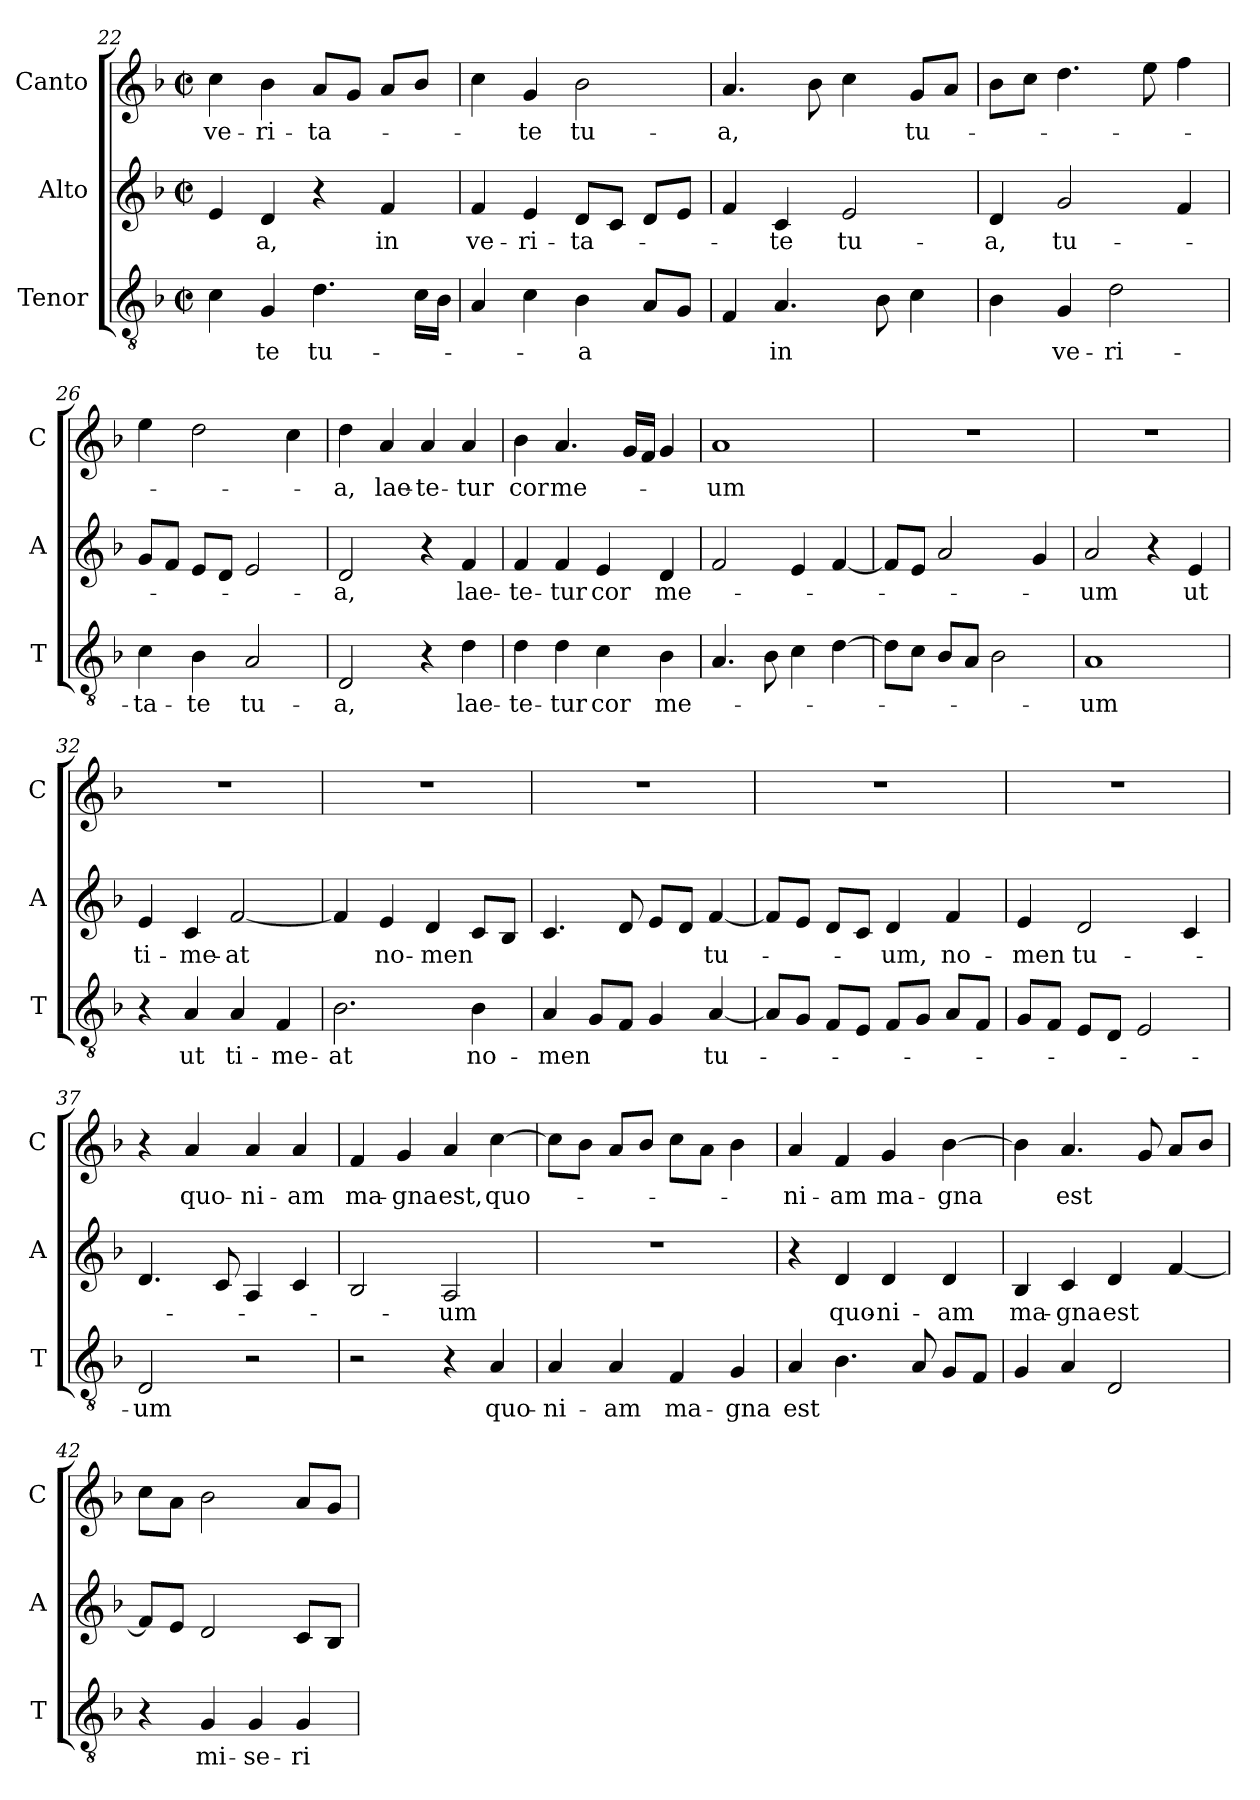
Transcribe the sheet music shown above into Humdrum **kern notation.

**kern	**text	**kern	**text	**kern	**text
*part3	*part3	*part2	*part2	*part1	*part1
*staff3	*staff3	*staff2	*staff2	*staff1	*staff1
*I"Tenor	*	*I"Alto	*	*I"Canto	*
*I'T	*	*I'A	*	*I'C	*
*clefGv2	*	*clefG2	*	*clefG2	*
*k[b-]	*	*k[b-]	*	*k[b-]	*
*F:	*	*F:	*	*F:	*
*M2/2	*	*M2/2	*	*M2/2	*
*met(c|)	*	*met(c|)	*	*met(c|)	*
=22	=22	=22	=22	=22	=22
!	!	!	!	!	!LO:LY:b
4c\	.	4e/	.	4cc\	ve-
!	!LO:LY:b	!	!LO:LY:b	!	!LO:LY:b
4G/	-te	4d/	-a,	4b-\	-ri-
!	!LO:LY:b	!	!	!	!LO:LY:b
4.d\	tu-	4r	.	8a/L	-ta-
.	.	.	.	8g/J	.
!	!	!	!LO:LY:b	!	!
.	.	4f/	in	8a/L	.
16c\LL	.	.	.	8b-/J	.
16B-\JJ	.	.	.	.	.
=23	=23	=23	=23	=23	=23
!	!	!	!LO:LY:b	!	!
4A/	.	4f/	ve-	4cc\	.
!	!	!	!LO:LY:b	!	!LO:LY:b
4c\	.	4e/	-ri-	4g/	-te
!	!LO:LY:b	!	!LO:LY:b	!	!LO:LY:b
4B-\	-a	8d/L	-ta-	2b-\	tu-
.	.	8c/J	.	.	.
8A/L	.	8d/L	.	.	.
8G/J	.	8e/J	.	.	.
!!LO:LB:g=z
=24	=24	=24	=24	=24	=24
!	!	!	!	!	!LO:LY:b
4F/	.	4f/	.	4.a/	-a,
!	!LO:LY:b	!	!LO:LY:b	!	!
4.A/	in	4c/	-te	.	.
.	.	.	.	8b-\	.
!	!	!	!LO:LY:b	!	!
.	.	2e/	tu-	4cc\	.
8B-\	.	.	.	.	.
!	!	!	!	!	!LO:LY:b
4c\	.	.	.	8g/L	tu-
.	.	.	.	8a/J	.
=25	=25	=25	=25	=25	=25
!	!	!	!LO:LY:b	!	!
4B-\	.	4d/	-a,	8b-\L	.
.	.	.	.	8cc\J	.
!	!LO:LY:b	!	!LO:LY:b	!	!
4G/	ve-	2g/	tu-	4.dd\	.
!	!LO:LY:b	!	!	!	!
2d\	-ri-	.	.	.	.
.	.	.	.	8ee\	.
.	.	4f/	.	4ff\	.
=26	=26	=26	=26	=26	=26
!	!LO:LY:b	!	!	!	!
4c\	-ta-	8g/L	.	4ee\	.
.	.	8f/J	.	.	.
!	!LO:LY:b	!	!	!	!
4B-\	-te	8e/L	.	2dd\	.
.	.	8d/J	.	.	.
!	!LO:LY:b	!	!	!	!
2A/	tu-	2e/	.	.	.
.	.	.	.	4cc\	.
=27	=27	=27	=27	=27	=27
!	!LO:LY:b	!	!LO:LY:b	!	!LO:LY:b
2D/	-a,	2d/	-a,	4dd\	-a,
!	!	!	!	!	!LO:LY:b
.	.	.	.	4a/	lae-
!	!	!	!	!	!LO:LY:b
4r	.	4r	.	4a/	-te-
!	!LO:LY:b	!	!LO:LY:b	!	!LO:LY:b
4d\	lae-	4f/	lae-	4a/	-tur
=28	=28	=28	=28	=28	=28
!	!LO:LY:b	!	!LO:LY:b	!	!LO:LY:b
4d\	-te-	4f/	-te-	4b-\	cor
!	!LO:LY:b	!	!LO:LY:b	!	!LO:LY:b
4d\	-tur	4f/	-tur	4.a/	me-
!	!LO:LY:b	!	!LO:LY:b	!	!
4c\	cor	4e/	cor	.	.
.	.	.	.	16g/LL	.
.	.	.	.	16f/JJ	.
!	!LO:LY:b	!	!LO:LY:b	!	!
4B-\	me-	4d/	me-	4g/	.
=29	=29	=29	=29	=29	=29
!	!	!	!	!	!LO:LY:b
4.A/	.	2f/	.	1a	-um
8B-\	.	.	.	.	.
4c\	.	4e/	.	.	.
[4d\	.	[4f/	.	.	.
!!LO:LB:g=z
=30	=30	=30	=30	=30	=30
8d\L]	.	8f/L]	.	1r	.
8c\J	.	8e/J	.	.	.
8B-/L	.	2a/	.	.	.
8A/J	.	.	.	.	.
2B-\	.	.	.	.	.
.	.	4g/	.	.	.
=31	=31	=31	=31	=31	=31
!	!LO:LY:b	!	!LO:LY:b	!	!
1A	-um	2a/	-um	1r	.
.	.	4r	.	.	.
!	!	!	!LO:LY:b	!	!
.	.	4e/	ut	.	.
=32	=32	=32	=32	=32	=32
!	!	!	!LO:LY:b	!	!
4r	.	4e/	ti-	1r	.
!	!LO:LY:b	!	!LO:LY:b	!	!
4A/	ut	4c/	-me-	.	.
!	!LO:LY:b	!	!LO:LY:b	!	!
4A/	ti-	[2f/	-at	.	.
!	!LO:LY:b	!	!	!	!
4F/	-me-	.	.	.	.
=33	=33	=33	=33	=33	=33
!	!LO:LY:b	!	!	!	!
2.B-\	-at	4f/]	.	1r	.
!	!	!	!LO:LY:b	!	!
.	.	4e/	no-	.	.
!	!	!	!LO:LY:b	!	!
.	.	4d/	-men	.	.
!	!LO:LY:b	!	!	!	!
4B-\	no-	8c/L	.	.	.
.	.	8B-/J	.	.	.
=34	=34	=34	=34	=34	=34
!	!LO:LY:b	!	!	!	!
4A/	-men	4.c/	.	1r	.
8G/L	.	.	.	.	.
8F/J	.	8d/	.	.	.
4G/	.	8e/L	.	.	.
.	.	8d/J	.	.	.
!	!LO:LY:b	!	!LO:LY:b	!	!
[4A/	tu-	[4f/	tu-	.	.
=35	=35	=35	=35	=35	=35
8A/L]	.	8f/L]	.	1r	.
8G/J	.	8e/J	.	.	.
8F/L	.	8d/L	.	.	.
8E/J	.	8c/J	.	.	.
!	!	!	!LO:LY:b	!	!
8F/L	.	4d/	-um,	.	.
8G/J	.	.	.	.	.
!	!	!	!LO:LY:b	!	!
8A/L	.	4f/	no-	.	.
8F/J	.	.	.	.	.
!!LO:LB:g=z
=36	=36	=36	=36	=36	=36
!	!	!	!LO:LY:b	!	!
8G/L	.	4e/	-men	1r	.
8F/J	.	.	.	.	.
!	!	!	!LO:LY:b	!	!
8E/L	.	2d/	tu-	.	.
8D/J	.	.	.	.	.
2E/	.	.	.	.	.
.	.	4c/	.	.	.
=37	=37	=37	=37	=37	=37
!	!LO:LY:b	!	!	!	!
2D/	-um	4.d/	.	4r	.
!	!	!	!	!	!LO:LY:b
.	.	.	.	4a/	quo-
.	.	8c/	.	.	.
!	!	!	!	!	!LO:LY:b
2r	.	4A/	.	4a/	-ni-
!	!	!	!	!	!LO:LY:b
.	.	4c/	.	4a/	-am
=38	=38	=38	=38	=38	=38
!	!	!	!	!	!LO:LY:b
2r	.	2B-/	.	4f/	ma-
!	!	!	!	!	!LO:LY:b
.	.	.	.	4g/	-gna
!	!	!	!LO:LY:b	!	!LO:LY:b
4r	.	2A/	-um	4a/	est,
!	!LO:LY:b	!	!	!	!LO:LY:b
4A/	quo-	.	.	[4cc\	quo-
=39	=39	=39	=39	=39	=39
!	!LO:LY:b	!	!	!	!
4A/	-ni-	1r	.	8cc\L]	.
.	.	.	.	8b-\J	.
!	!LO:LY:b	!	!	!	!
4A/	-am	.	.	8a/L	.
.	.	.	.	8b-/J	.
!	!LO:LY:b	!	!	!	!
4F/	ma-	.	.	8cc\L	.
.	.	.	.	8a\J	.
!	!LO:LY:b	!	!	!	!
4G/	-gna	.	.	4b-\	.
=40	=40	=40	=40	=40	=40
!	!LO:LY:b	!	!	!	!LO:LY:b
4A/	est	4r	.	4a/	-ni-
!	!	!	!LO:LY:b	!	!LO:LY:b
4.B-\	.	4d/	quo-	4f/	-am
!	!	!	!LO:LY:b	!	!LO:LY:b
.	.	4d/	-ni-	4g/	ma-
8A/	.	.	.	.	.
!	!	!	!LO:LY:b	!	!LO:LY:b
8G/L	.	4d/	-am	[4b-\	-gna
8F/J	.	.	.	.	.
=41	=41	=41	=41	=41	=41
!	!	!	!LO:LY:b	!	!
4G/	.	4B-/	ma-	4b-\]	.
!	!	!	!LO:LY:b	!	!LO:LY:b
4A/	.	4c/	-gna	4.a/	est
!	!	!	!LO:LY:b	!	!
2D/	.	4d/	est	.	.
.	.	.	.	8g/	.
.	.	[4f/	.	8a/L	.
.	.	.	.	8b-/J	.
!!LO:PB:g=z
=42	=42	=42	=42	=42	=42
4r	.	8f/L]	.	8cc\L	.
.	.	8e/J	.	8a\J	.
!	!LO:LY:b	!	!	!	!
4G/	mi-	2d/	.	2b-\	.
!	!LO:LY:b	!	!	!	!
4G/	-se-	.	.	.	.
!	!LO:LY:b	!	!	!	!
4G/	-ri-	8c/L	.	8a/L	.
.	.	8B-/J	.	8g/J	.
=	=	=	=	=	=
*-	*-	*-	*-	*-	*-
